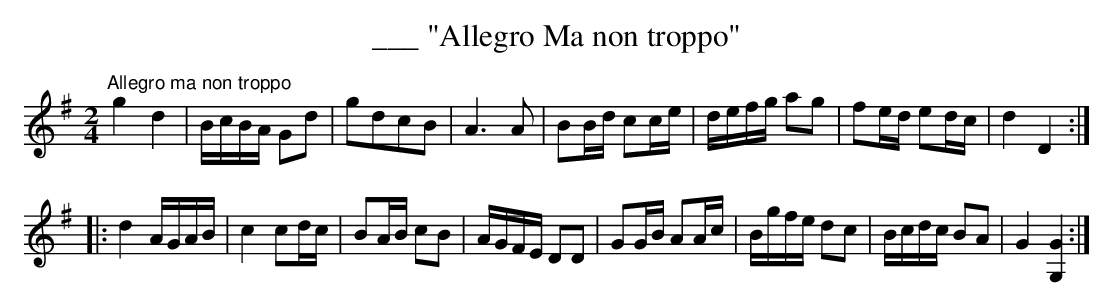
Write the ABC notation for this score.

X:1
T:___ "Allegro Ma non troppo"
K:Gmaj
M:2/4
L:1/16
"Allegro ma non troppo"g4 d4|BcBA G2d2|g2d2c2B2|A6 A2|B2Bd c2ce|defg a2g2|f2ed e2dc|d4 D4:|
|:d4 AGAB|c4 c2dc|B2AB c2B2|AGFE D2D2|G2GB A2Ac|Bgfe d2c2|Bcdc B2A2|G4 [G,G]4:|]
